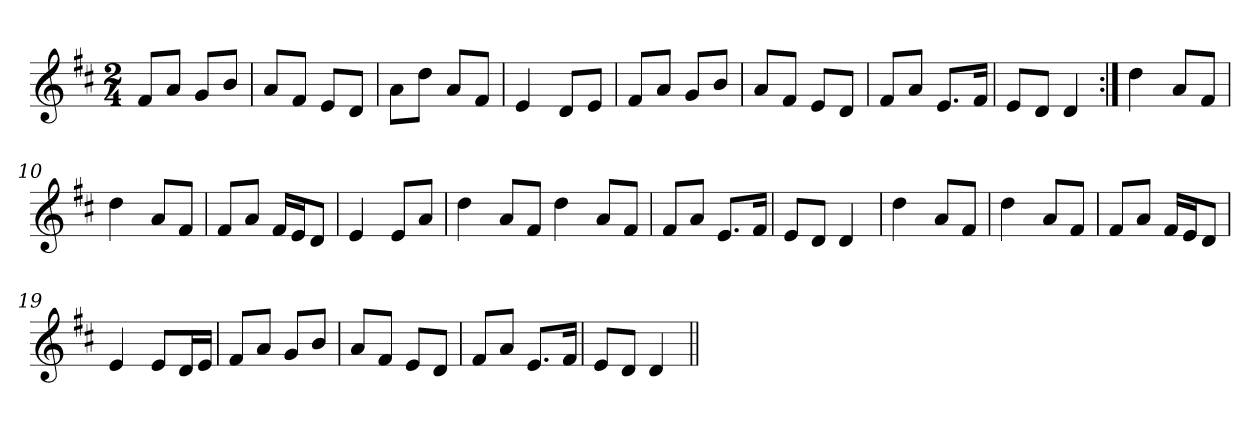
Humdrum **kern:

**kern
*part1
*staff1
*clefG2
*k[f#c#]
*D:
*M2/4
*MM140
=1
8f#/L
8a/J
8g/L
8b/J
=2
8a/L
8f#/J
8e/L
8d/J
=3
8a\L
8dd\J
8a/L
8f#/J
=4
4e/
8d/L
8e/J
=5
8f#/L
8a/J
8g/L
8b/J
=6
8a/L
8f#/J
8e/L
8d/J
=7
8f#/L
8a/J
8.e/L
16f#/Jk
=8
8e/L
8d/J
4d/
=9:|!
4dd\
8a/L
8f#/J
=10
4dd\
8a/L
8f#/J
=11
8f#/L
8a/J
16f#/LL
16e/J
8d/J
!!LO:LB:g=z
=12
4e/
8e/L
8a/J
=13
4dd\
8a/L
8f#/J
4dd\
8a/L
8f#/J
=14
8f#/L
8a/J
8.e/L
16f#/Jk
=15
8e/L
8d/J
4d/
=16
4dd\
8a/L
8f#/J
=17
4dd\
8a/L
8f#/J
=18
8f#/L
8a/J
16f#/LL
16e/J
8d/J
=19
4e/
8e/L
16d/L
16e/JJ
=20
8f#/L
8a/J
8g/L
8b/J
=21
8a/L
8f#/J
8e/L
8d/J
=22
8f#/L
8a/J
8.e/L
16f#/Jk
!!LO:LB:g=z
=23
8e/L
8d/J
4d/
=||
*-
